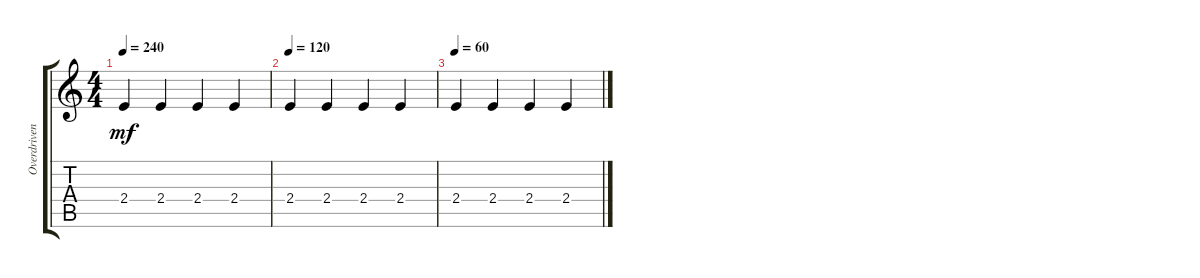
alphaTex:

\track ("Overdriven Guitar" "Overdriven") {instrument overdrivenguitar}
\staff {score tabs}
\tuning (E4 B3 G3 D3 A2 E2) {hide}
\ts (4 4)
\tempo 240
\clef g2
\ks c
2.4.4{dy mf instrument overdrivenguitar} 2.4.4 2.4.4 2.4.4 |
\tempo 120
2.4.4 2.4.4 2.4.4 2.4.4 |
\tempo 60
2.4.4 2.4.4 2.4.4 2.4.4
